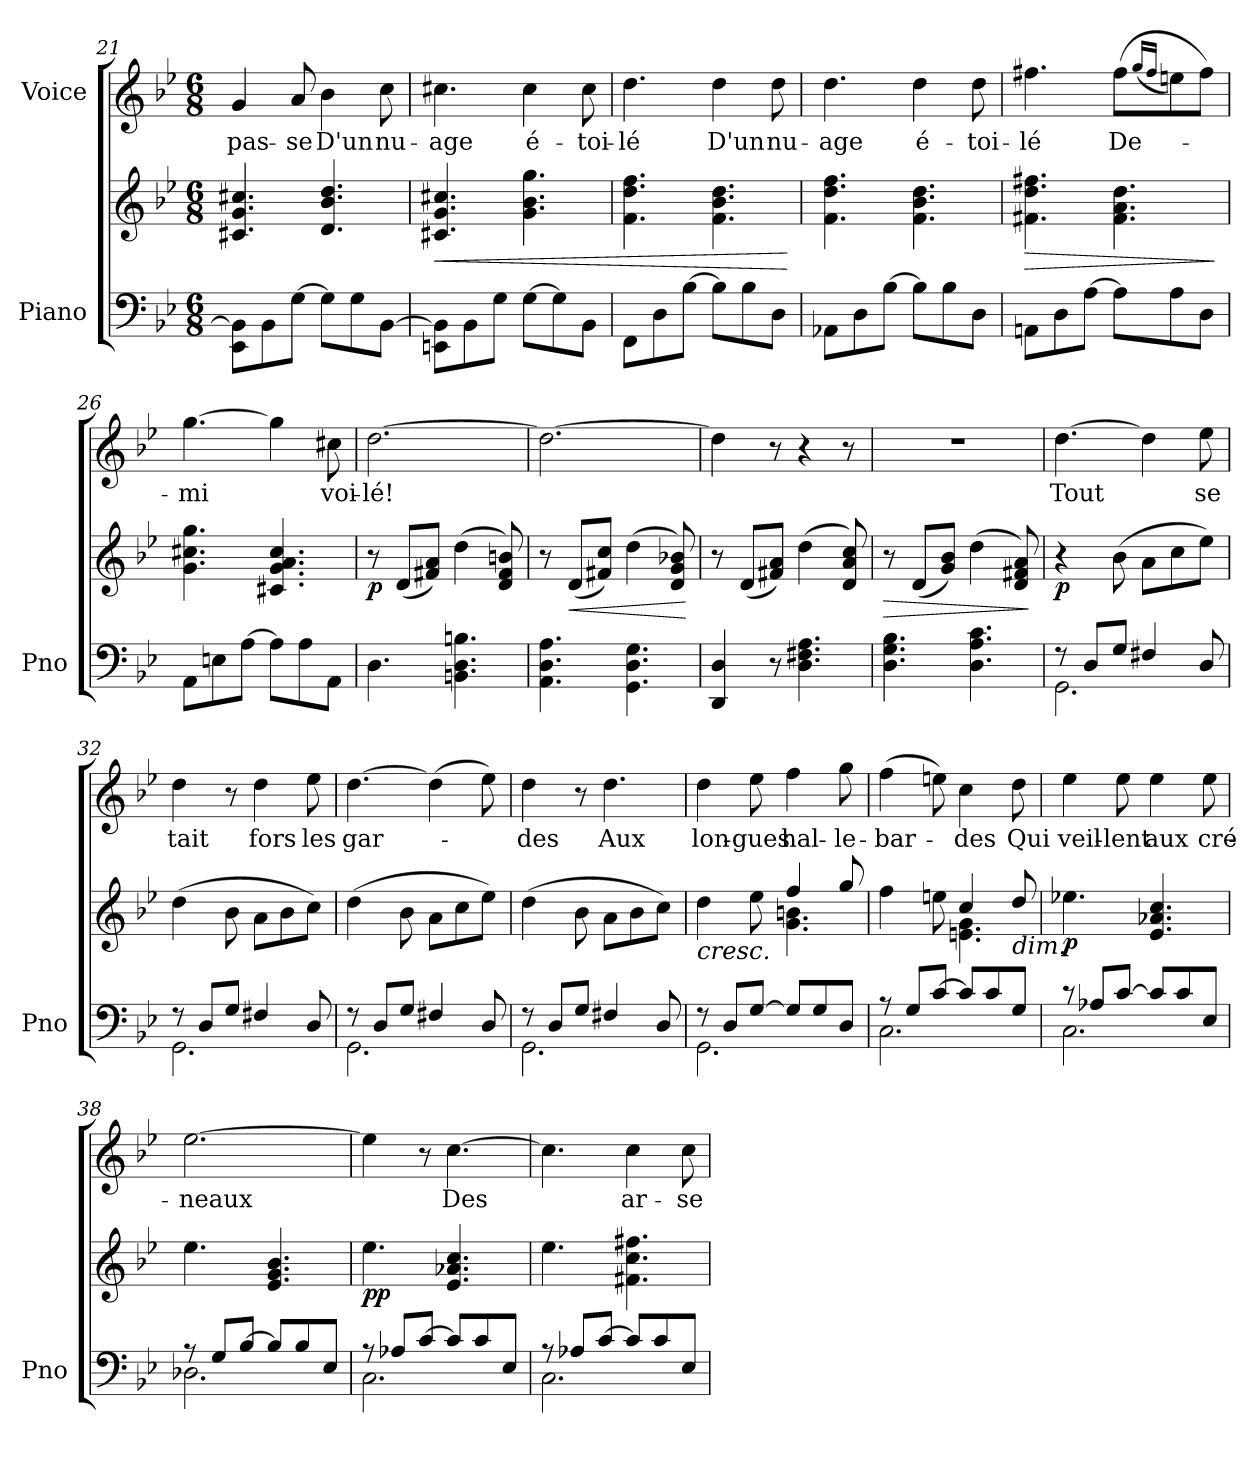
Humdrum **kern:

**kern	**kern	**dynam	**kern	**text
*part2	*part2	*part2	*part1	*part1
*staff3	*staff2	*staff2/3	*staff1	*staff1
*I"Piano	*	*	*I"Voice	*
*I'Pno	*	*	*	*
*clefF4	*clefG2	*	*clefG2	*
*k[b-e-]	*k[b-e-]	*	*k[b-e-]	*
*M6/8	*M6/8	*	*M6/8	*
=21	=21	=21	=21	=21
!	!	!	!	!LO:LY:b
8EE-\ 8BB-\]L	4.c#X/ 4.g/ 4.cc#X/	.	4g/	pas-
8BB-\	.	.	.	.
!	!	!	!	!LO:LY:b
[8G\J	.	.	8a/	-se
!	!	!	!	!LO:LY:b
8G\L]	4.d/ 4.b-/ 4.dd/	.	4b-\	D'un
8G\	.	.	.	.
!	!	!	!	!LO:LY:b
[8BB-\J	.	.	8cc\	nu-
=22	=22	=22	=22	=22
!	!	!LO:HP:b	!	!LO:LY:b
8EEn\ 8BB-\]L	4.c#X/ 4.g/ 4.cc#X/	<	4.cc#X\	-age
8BB-\	.	.	.	.
8G\J	.	.	.	.
!	!	!	!	!LO:LY:b
[8G\L	4.g\ 4.b-\ 4.gg\	.	4cc#\	é-
8G\]	.	.	.	.
!	!	!	!	!LO:LY:b
8BB-\J	.	.	8cc#\	-toi-
=23	=23	=23	=23	=23
!	!	!	!	!LO:LY:b
8FF\L	4.f\ 4.dd\ 4.ff\	.	4.dd\	-lé
8D\	.	.	.	.
[8B-\J	.	.	.	.
!	!	!	!	!LO:LY:b
8B-\L]	4.f\ 4.b-\ 4.dd\	.	4dd\	D'un
8B-\	.	.	.	.
!	!	!	!	!LO:LY:b
8D\J	.	.	8dd\	nu-
.	.	[	.	.
!!LO:LB:g=z
=24	=24	=24	=24	=24
!	!	!	!	!LO:LY:b
8AA-X\L	4.f\ 4.dd\ 4.ff\	.	4.dd\	-age
8D\	.	.	.	.
[8B-\J	.	.	.	.
!	!	!	!	!LO:LY:b
8B-\L]	4.f\ 4.b-\ 4.dd\	.	4dd\	é-
8B-\	.	.	.	.
!	!	!	!	!LO:LY:b
8D\J	.	.	8dd\	-toi-
=25	=25	=25	=25	=25
!	!	!LO:HP:b	!	!LO:LY:b
8AAn\L	4.f#X\ 4.dd\ 4.ff#X\	>	4.ff#X\	-lé
8D\	.	.	.	.
[8A\J	.	.	.	.
!	!	!	!	!LO:LY:b
8A\L]	4.f#\ 4.a\ 4.dd\	.	(>8ff#\L	De-
.	.	.	(<16qgg/LL	.
.	.	.	16qff#/JJ	.
8A\	.	.	8een\)	.
8D\J	.	.	8ff#\J)	.
.	.	]	.	.
=26	=26	=26	=26	=26
!	!	!	!	!LO:LY:b
8AA\L	4.g\ 4.cc#X\ 4.gg\	.	[4.gg\	-mi
8En\	.	.	.	.
[8A\J	.	.	.	.
8A\L]	4.c#i/ 4.g/ 4.a/ 4.cc#/	.	4gg\]	.
8A\	.	.	.	.
!	!	!	!	!LO:LY:b
8AA\J	.	.	8cc#X\	voi-
=27	=27	=27	=27	=27
!	!	!LO:DY:b	!	!LO:LY:b
4.D\	8r	p	[2.dd\	-lé!
.	(<8d/L	.	.	.
.	8f#X/ 8a/J)	.	.	.
4.BBn\ 4.D\ 4.Bn\	(>4dd\	.	.	.
.	8d/ 8f#/ 8bn/)	.	.	.
!!LO:LB:g=z
=28	=28	=28	=28	=28
4.AA\ 4.D\ 4.A\	8r	.	2.dd\_	.
!	!	!LO:HP:b	!	!
.	(<8d/L	<	.	.
.	8f#X/ 8cc/J)	.	.	.
4.GG\ 4.D\ 4.G\	(>4dd\	.	.	.
.	8d/ 8g/ 8b-X/)	.	.	.
.	.	[	.	.
=29	=29	=29	=29	=29
4DD/ 4D/	8r	.	4dd\]	.
.	(<8d/L	.	.	.
8r	8f#X/ 8a/J)	.	8r	.
4.D\ 4.F#X\ 4.A\	(>4dd\	.	4r	.
.	8d/ 8a/ 8cc/)	.	8r	.
=30	=30	=30	=30	=30
!	!	!LO:HP:b	!	!
4.D\ 4.G\ 4.B-\	8r	>	2.r	.
.	(<8d/L	.	.	.
.	8g/ 8b-/J)	.	.	.
4.D\ 4.A\ 4.c\	(>4dd\	.	.	.
.	8d/ 8f#X/ 8a/)	.	.	.
.	.	]	.	.
=31	=31	=31	=31	=31
*^	*	*	*	*
!	!	!	!LO:DY:b	!	!LO:LY:b
8r	2.GG\	4r	p	[4.dd\	Tout
8D/L	.	.	.	.	.
8G/J	.	(>8b-\	.	.	.
4F#X/	.	8a\L	.	4dd\]	.
.	.	8cc\	.	.	.
!	!	!	!	!	!LO:LY:b
8D/	.	8ee-\J)	.	8ee-\	se
=32	=32	=32	=32	=32	=32
!	!	!	!	!	!LO:LY:b
8r	2.GG\	(>4dd\	.	4dd\	tait
8D/L	.	.	.	.	.
8G/J	.	8b-\	.	8r	.
!	!	!	!	!	!LO:LY:b
4F#X/	.	8a\L	.	4dd\	fors
.	.	8b-\	.	.	.
!	!	!	!	!	!LO:LY:b
8D/	.	8cc\J)	.	8ee-\	les
!!LO:PB:g=z
=33	=33	=33	=33	=33	=33
!	!	!	!	!	!LO:LY:b
8r	2.GG\	(>4dd\	.	[4.dd\	gar-
8D/L	.	.	.	.	.
8G/J	.	8b-\	.	.	.
4F#X/	.	8a\L	.	(>4dd\]	.
.	.	8cc\	.	.	.
8D/	.	8ee-\J)	.	8ee-\)	.
=34	=34	=34	=34	=34	=34
!	!	!	!	!	!LO:LY:b
8r	2.GG\	(>4dd\	.	4dd\	-des
8D/L	.	.	.	.	.
8G/J	.	8b-\	.	8r	.
!	!	!	!	!	!LO:LY:b
4F#X/	.	8a\L	.	4.dd\	Aux
.	.	8b-\	.	.	.
8D/	.	8cc\J)	.	.	.
=35	=35	=35	=35	=35	=35
*	*	*^	*	*	*
!	!	!LO:TX:b:i:t=cresc.	!	!	!	!
!	!	!	!	!	!	!LO:LY:b
8r	2.GG\	4dd\	4ryy	.	4dd\	lon-
8D/L	.	.	.	.	.	.
!	!	!	!	!	!	!LO:LY:b
[8G/J	.	8ee-\	8ryy	.	8ee-\	-gues
!	!	!	!	!	!	!LO:LY:b
8G/L]	.	4ff/	4.g\ 4.bn\	.	4ff\	hal-
8G/	.	.	.	.	.	.
!	!	!	!	!	!	!LO:LY:b
8D/J	.	8gg/	.	.	8gg\	-le-
=36	=36	=36	=36	=36	=36	=36
!	!	!	!	!	!	!LO:LY:b
8r	2.C\	4ff\	4ryy	.	(>4ff\	-bar-
8G/L	.	.	.	.	.	.
[8c/J	.	8een\	8ryy	.	8een\)	.
!	!	!	!	!	!	!LO:LY:b
8c/L]	.	4cc/	4.en\ 4.g\	.	4cc\	-des
8c/	.	.	.	.	.	.
!	!	!LO:TX:b:i:t=dim.	!	!	!	!
!	!	!	!	!	!	!LO:LY:b
8G/J	.	8dd/	.	.	8dd\	Qui
*	*	*v	*v	*	*	*
!!LO:LB:g=z
=37	=37	=37	=37	=37	=37
!	!	!	!LO:DY:b	!	!LO:LY:b
8r	2.C\	4.ee-X\	p	4ee-\	veil-
8A-X/L	.	.	.	.	.
!	!	!	!	!	!LO:LY:b
[8c/J	.	.	.	8ee-\	-lent
!	!	!	!	!	!LO:LY:b
8c/L]	.	4.e-/ 4.a-X/ 4.cc/	.	4ee-\	aux
8c/	.	.	.	.	.
!	!	!	!	!	!LO:LY:b
8E-/J	.	.	.	8ee-\	cré-
=38	=38	=38	=38	=38	=38
!	!	!	!	!	!LO:LY:b
8r	2.D-X\	4.ee-\	.	[2.ee-\	-neaux
8G/L	.	.	.	.	.
[8B-/J	.	.	.	.	.
8B-/L]	.	4.e-/ 4.g/ 4.b-/	.	.	.
8B-/	.	.	.	.	.
8E-/J	.	.	.	.	.
=39	=39	=39	=39	=39	=39
!	!	!	!LO:DY:b	!	!
8r	2.C\	4.ee-\	pp	4ee-\]	.
8A-X/L	.	.	.	.	.
[8c/J	.	.	.	8r	.
!	!	!	!	!	!LO:LY:b
8c/L]	.	4.e-/ 4.a-X/ 4.cc/	.	[4.cc\	Des
8c/	.	.	.	.	.
8E-/J	.	.	.	.	.
=40	=40	=40	=40	=40	=40
8r	2.C\	4.ee-\	.	4.cc\]	.
8A-X/L	.	.	.	.	.
[8c/J	.	.	.	.	.
!	!	!	!	!	!LO:LY:b
8c/L]	.	4.f#X\ 4.cc\ 4.ff#X\	.	4cc\	ar-
8c/	.	.	.	.	.
!	!	!	!	!	!LO:LY:b
8E-/J	.	.	.	8cc\	-se-
*v	*v	*	*	*	*
=	=	=	=	=
*-	*-	*-	*-	*-
